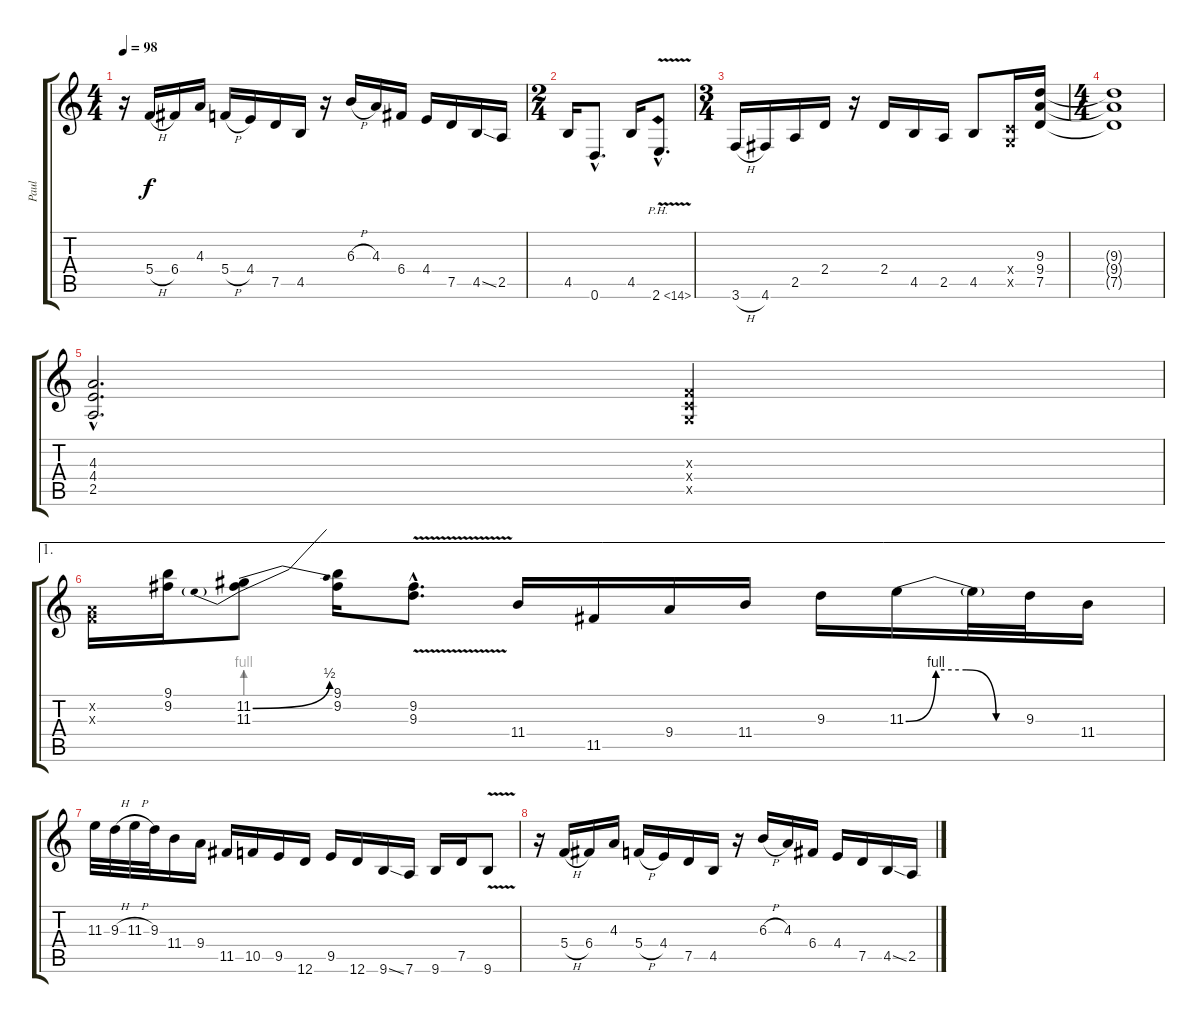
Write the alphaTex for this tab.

\track ("Paul" "Paul") {instrument distortionguitar}
\staff {score tabs}
\tuning (D4 A3 F3 C3 G2 D2) {hide}
\ts (4 4)
\tempo 98
\clef g2
\ks c
r.16{dy f} 5.4{h}.16 6.4.16 4.3.16 5.4{h}.16 4.4.16 7.5.16 4.5.16 r.16 6.3{h}.16 4.3.16 6.4.16 4.4.16 7.5.16 4.5{ss}.16 2.5.16 |
\ts (2 4)
4.5.16 0.6{hac}.8{d} 4.5.16 2.6{ph 12 v hac}.8{d} |
\ts (3 4)
3.6{h}.16 4.6.16 2.5.16 2.4.16 r.16 2.4.16 4.5.16 2.5.16 4.5.8 (0.4{x} 0.5{x}).16 (9.3 9.4 7.5).16 |
\ts (4 4)
(9.3{t} 9.4{t} 7.5{t}).1 |
(4.3{hac} 4.4{hac} 2.5{hac}).2{d} (0.3{x} 0.4{x} 0.5{x}).4 |
\ae 1
(0.2{x} 0.3{x}).16 (9.1 9.2).16 (11.2{be (bend 0 0 60 2)} 11.3{be (prebend 0 4 60 4)}).8 (9.1 9.2).16 (9.2{v hac} 9.3{v hac}).8{d} 11.4.16 11.5.16 9.4.16 11.4.16 9.3.16 11.3{be (custom 0 0 15 4 30 4 45 0 60 0)}.16 11.3{t}.32 9.3.32 11.4.16 |
11.3.32 9.3{h}.32 11.3{h}.32 9.3.32 11.4.16 9.4.16 11.5.16 10.5.16 9.5.16 12.6.16 9.5.16 12.6.16 9.6{ss}.16 7.6.16 9.6.16 7.5.16 9.6{v}.8 |
r.16 5.4{h}.16 6.4.16 4.3.16 5.4{h}.16 4.4.16 7.5.16 4.5.16 r.16 6.3{h}.16 4.3.16 6.4.16 4.4.16 7.5.16 4.5{ss}.16 2.5.16
